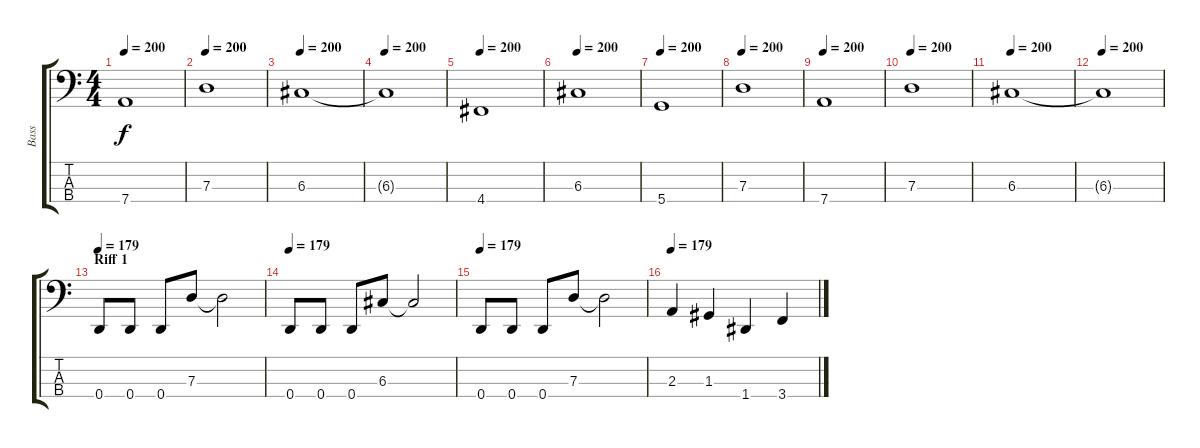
\track ("Bass" "Bass") {instrument electricbassfinger}
\staff {score tabs}
\tuning (F2 C2 G1 D1) {hide}
\ts (4 4)
\tempo 200
\clef f4
\ks c
7.4.1{dy f} |
\tempo 200
7.3.1 |
\tempo 200
6.3.1 |
\tempo 200
6.3{t}.1 |
\tempo 200
4.4.1 |
\tempo 200
6.3.1 |
\tempo 200
5.4.1 |
\tempo 200
7.3.1 |
\tempo 200
7.4.1 |
\tempo 200
7.3.1 |
\tempo 200
6.3.1 |
\tempo 200
6.3{t}.1 |
\section ("" "Riff 1")
\tempo 179
0.4.8 0.4.8 0.4.8 7.3.8 7.3{t}.2 |
\tempo 179
0.4.8 0.4.8 0.4.8 6.3.8 6.3{t}.2 |
\tempo 179
0.4.8 0.4.8 0.4.8 7.3.8 7.3{t}.2 |
\tempo 179
2.3.4 1.3.4 1.4.4 3.4.4
